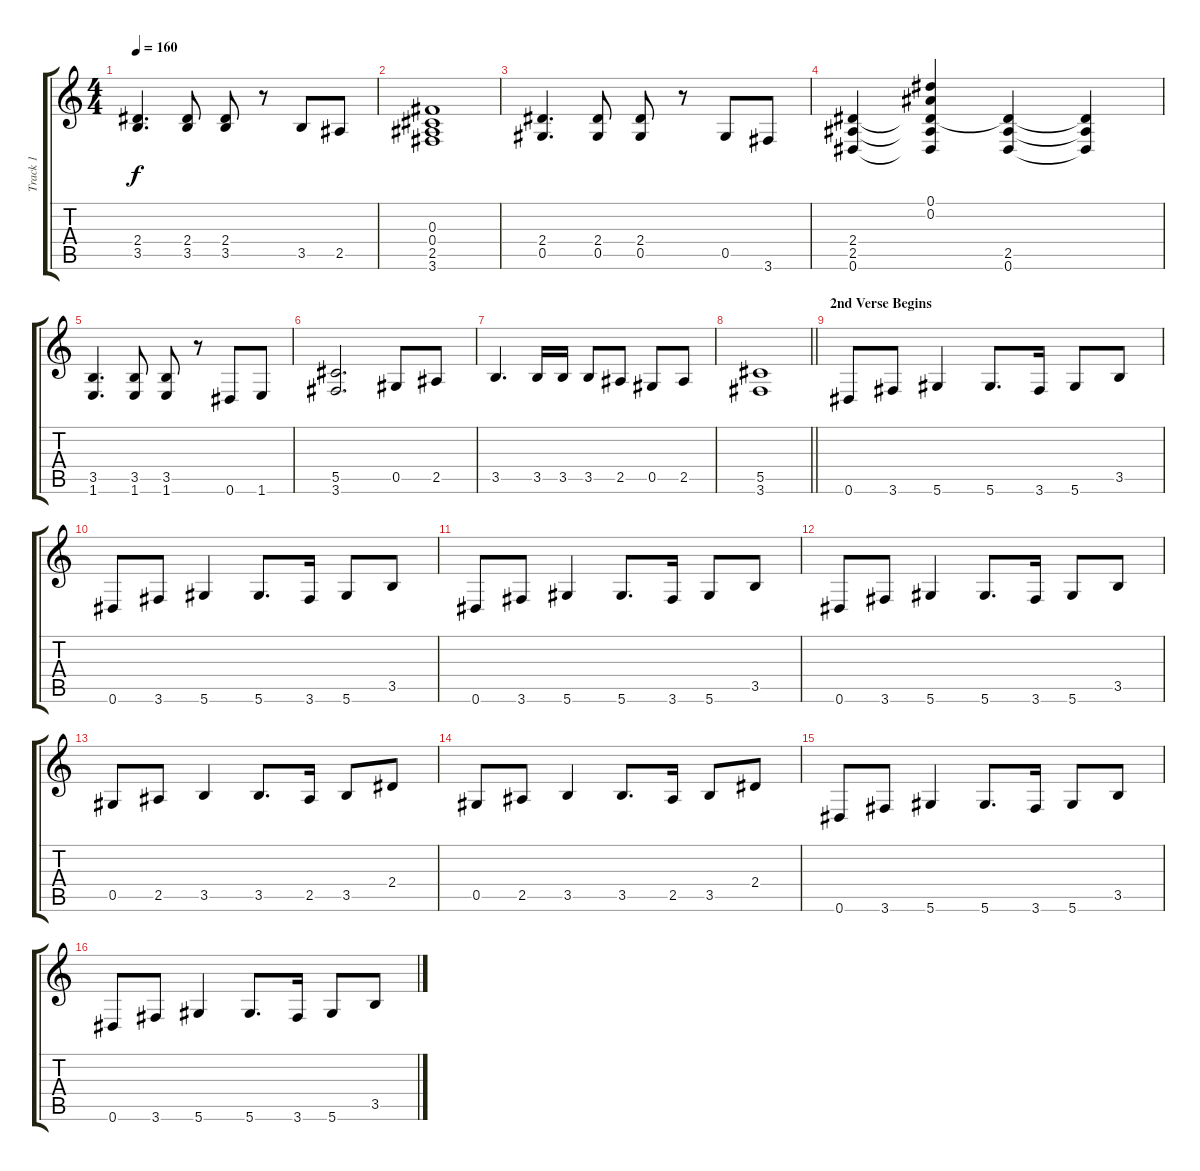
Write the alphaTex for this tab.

\track ("Track 1" "Track 1") {instrument distortionguitar}
\staff {score tabs}
\tuning (Eb4 Bb3 Gb3 Db3 Ab2 Eb2) {hide}
\ts (4 4)
\tempo 160
\clef g2
\ks c
(2.4 3.5).4{d dy f} (2.4 3.5).8 (2.4 3.5).8 r.8 3.5.8 2.5.8 |
(0.3 0.4 2.5 3.6).1 |
(2.4 0.5).4{d} (2.4 0.5).8 (2.4 0.5).8 r.8 0.5.8 3.6.8 |
(2.4 2.5 0.6).4 (0.1 0.2 2.4{t} 2.5{t} 0.6{t}).4 (2.4{t} 2.5 0.6).4 (2.4{t} 2.5{t} 0.6{t}).4 |
(3.5 1.6).4{d} (3.5 1.6).8 (3.5 1.6).8 r.8 0.6.8 1.6.8 |
(5.5 3.6).2{d} 0.5.8 2.5.8 |
3.5.4{d} 3.5.16 3.5.16 3.5.8 2.5.8 0.5.8 2.5.8 |
\barLineRight lightlight
(5.5 3.6).1 |
\section ("" "2nd Verse Begins")
0.6.8 3.6.8 5.6.4 5.6.8{d} 3.6.16 5.6.8 3.5.8 |
0.6.8 3.6.8 5.6.4 5.6.8{d} 3.6.16 5.6.8 3.5.8 |
0.6.8 3.6.8 5.6.4 5.6.8{d} 3.6.16 5.6.8 3.5.8 |
0.6.8 3.6.8 5.6.4 5.6.8{d} 3.6.16 5.6.8 3.5.8 |
0.5.8 2.5.8 3.5.4 3.5.8{d} 2.5.16 3.5.8 2.4.8 |
0.5.8 2.5.8 3.5.4 3.5.8{d} 2.5.16 3.5.8 2.4.8 |
0.6.8 3.6.8 5.6.4 5.6.8{d} 3.6.16 5.6.8 3.5.8 |
0.6.8 3.6.8 5.6.4 5.6.8{d} 3.6.16 5.6.8 3.5.8
